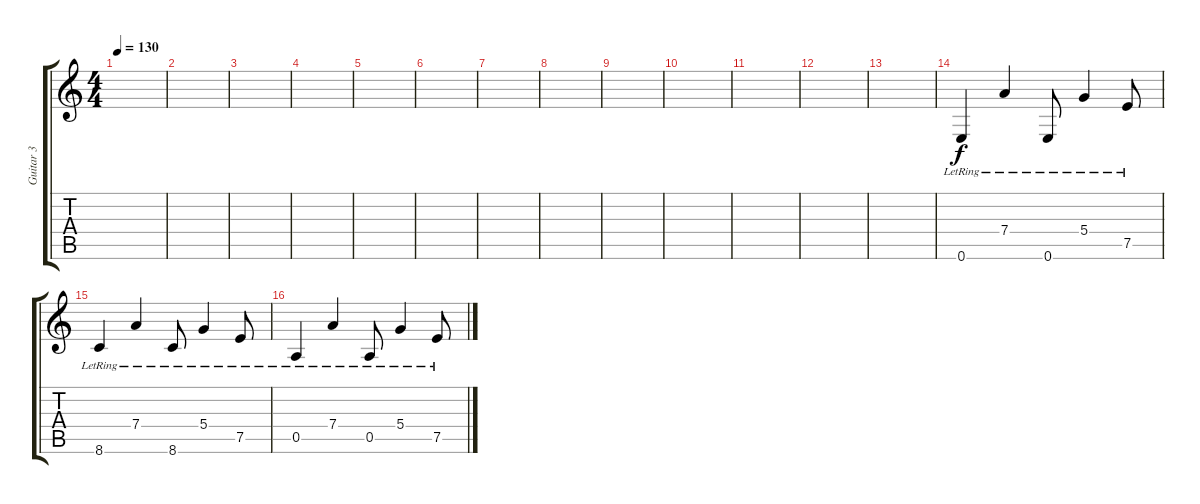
\track ("Guitar 3" "Guitar 3") {instrument distortionguitar}
\staff {score tabs}
\tuning (E4 B3 G3 D3 A2 E2) {hide}
\ts (4 4)
\tempo 130
\clef g2
\ks c
|
|
|
|
|
|
|
|
|
|
|
|
|
0.6{lr}.4{volume 16} 7.4{lr}.4 0.6{lr}.8 5.4{lr}.4 7.5{lr}.8 |
8.6{lr}.4 7.4{lr}.4 8.6{lr}.8 5.4{lr}.4 7.5{lr}.8 |
0.5{lr}.4 7.4{lr}.4 0.5{lr}.8 5.4{lr}.4 7.5{ss lr}.8
